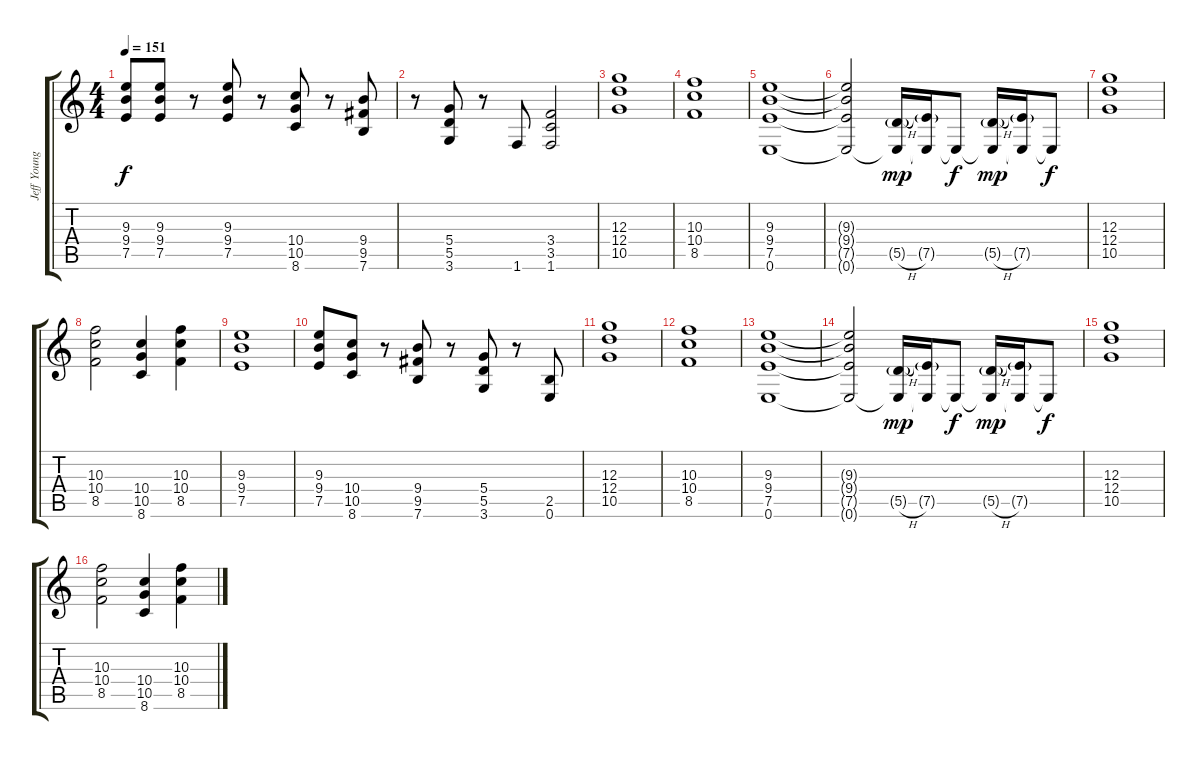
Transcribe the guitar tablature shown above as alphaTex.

\track ("Jeff Young" "Jeff Young") {instrument distortionguitar}
\staff {score tabs}
\tuning (E4 B3 G3 D3 A2 E2) {hide}
\ts (4 4)
\tempo 151
\clef g2
\ks c
(9.3 9.4 7.5).8{dy f} (9.3 9.4 7.5).8 r.8 (9.3 9.4 7.5).8 r.8 (10.4 10.5 8.6).8 r.8 (9.4 9.5 7.6).8 |
r.8 (5.4 5.5 3.6).8 r.8 1.6.8 (3.4 3.5 1.6).2 |
(12.3 12.4 10.5).1 |
(10.3 10.4 8.5).1 |
(9.3 9.4 7.5 0.6).1 |
(9.3{t} 9.4{t} 7.5{t} 0.6{t}).2 (5.5{h g} 0.6{t}).16{dy mp} (7.5{g} 0.6{t}).16 0.6{t}.8{dy f} (5.5{h g} 0.6{t}).16{dy mp} (7.5{g} 0.6{t}).16 0.6{t}.8{dy f} |
(12.3 12.4 10.5).1 |
(10.3 10.4 8.5).2 (10.4 10.5 8.6).4 (10.3 10.4 8.5).4 |
(9.3 9.4 7.5).1 |
(9.3 9.4 7.5).8 (10.4 10.5 8.6).8 r.8 (9.4 9.5 7.6).8 r.8 (5.4 5.5 3.6).8 r.8 (2.5 0.6).8 |
(12.3 12.4 10.5).1 |
(10.3 10.4 8.5).1 |
(9.3 9.4 7.5 0.6).1 |
(9.3{t} 9.4{t} 7.5{t} 0.6{t}).2 (5.5{h g} 0.6{t}).16{dy mp} (7.5{g} 0.6{t}).16 0.6{t}.8{dy f} (5.5{h g} 0.6{t}).16{dy mp} (7.5{g} 0.6{t}).16 0.6{t}.8{dy f} |
(12.3 12.4 10.5).1 |
(10.3 10.4 8.5).2 (10.4 10.5 8.6).4 (10.3 10.4 8.5).4
